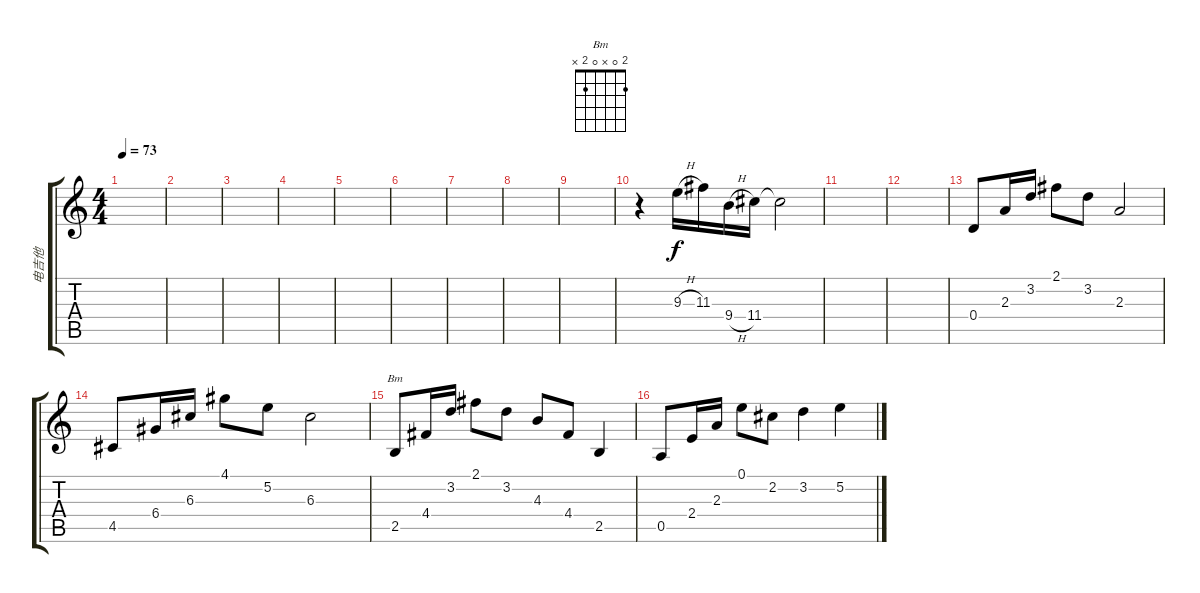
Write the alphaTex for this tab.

\track ("电吉他" "电吉他") {instrument distortionguitar}
\staff {score tabs}
\tuning (E4 B3 G3 D3 A2 E2) {hide}
\chord ("Bm" 2 0 x 0 2 x)
\ts (4 4)
\tempo 73
\clef g2
\ks c
|
|
|
|
|
|
|
|
|
r.4 9.3{h}.16 11.3.16 9.4{h}.16 11.4.16 11.4{t}.2 |
|
|
0.4.8 2.3.16 3.2.16 2.1.8 3.2.8 2.3.2 |
4.5.8 6.4.16 6.3.16 4.1.8 5.2.8 6.3.2 |
2.5.8{ch "Bm"} 4.4.16 3.2.16 2.1.8 3.2.8 4.3.8 4.4.8 2.5.4 |
0.5.8 2.4.16 2.3.16 0.1.8 2.2.8 3.2.4 5.2.4
